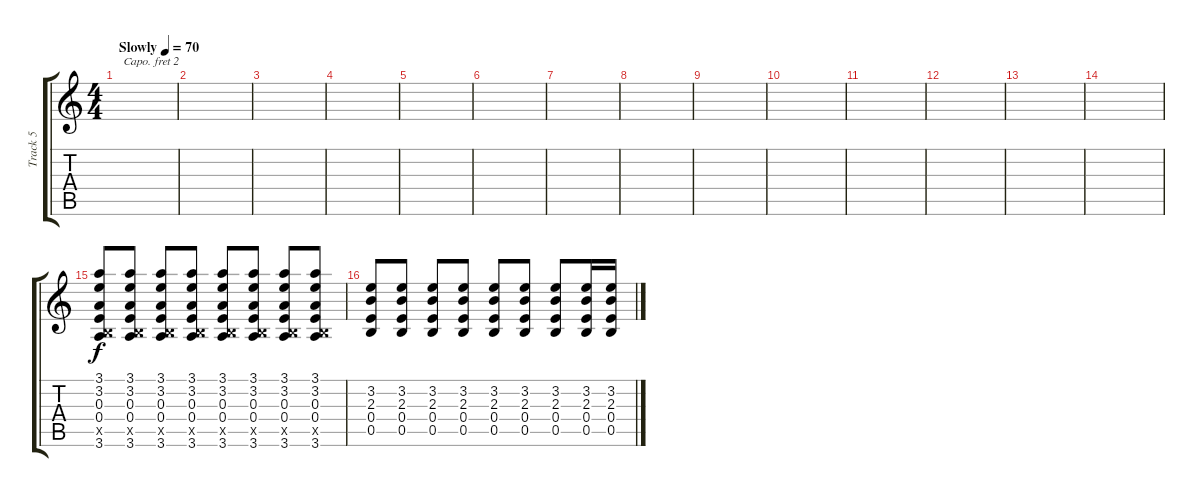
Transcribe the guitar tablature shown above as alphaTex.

\track ("Track 5" "Track 5") {instrument overdrivenguitar}
\staff {score tabs}
\capo 2
\tuning (E4 B3 G3 D3 A2 E2) {hide}
\ts (4 4)
\tempo (70 "Slowly")
\clef g2
\ks c
|
|
|
|
|
|
|
|
|
|
|
|
|
|
(3.1 3.2 0.3 0.4 0.5{x} 3.6).8 (3.1 3.2 0.3 0.4 0.5{x} 3.6).8 (3.1 3.2 0.3 0.4 0.5{x} 3.6).8 (3.1 3.2 0.3 0.4 0.5{x} 3.6).8 (3.1 3.2 0.3 0.4 0.5{x} 3.6).8 (3.1 3.2 0.3 0.4 0.5{x} 3.6).8 (3.1 3.2 0.3 0.4 0.5{x} 3.6).8 (3.1 3.2 0.3 0.4 0.5{x} 3.6).8 |
(3.2 2.3 0.4 0.5).8 (3.2 2.3 0.4 0.5).8 (3.2 2.3 0.4 0.5).8 (3.2 2.3 0.4 0.5).8 (3.2 2.3 0.4 0.5).8 (3.2 2.3 0.4 0.5).8 (3.2 2.3 0.4 0.5).8 (3.2 2.3 0.4 0.5).16 (3.2 2.3 0.4 0.5).16
